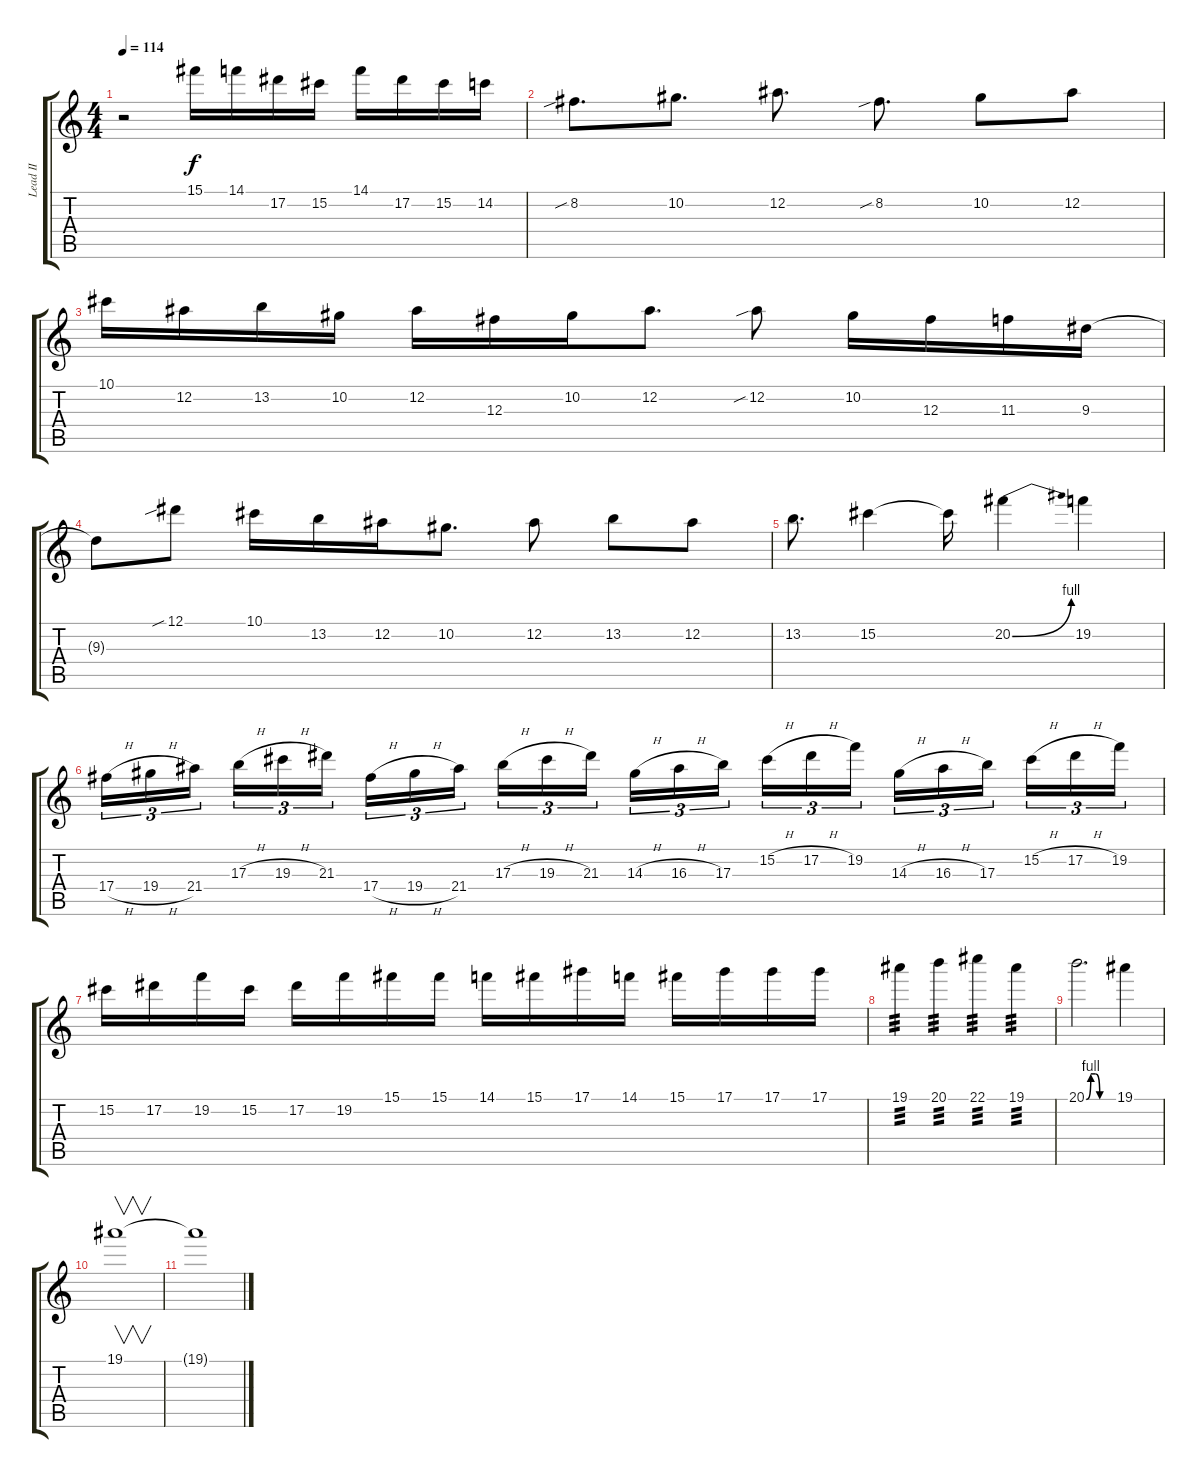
\track ("Lead II" "Lead II") {instrument overdrivenguitar}
\staff {score tabs}
\tuning (Eb4 Bb3 Gb3 Db3 Ab2 Eb2) {hide}
\ts (4 4)
\tempo 114
\clef g2
\ks c
r.2{dy f} 15.1.16 14.1.16 17.2.16 15.2.16 14.1.16 17.2.16 15.2.16 14.2.16 |
8.2{sib}.8{d} 10.2.8{d} 12.2.8{d} 8.2{sib}.8{d} 10.2.8 12.2.8 |
10.1.16 12.2.16 13.2.16 10.2.16 12.2.16 12.3.16 10.2.16 12.2.8{d} 12.2{sib}.8 10.2.16 12.3.16 11.3.16 9.3.16 |
9.3{t}.8 12.1{sib}.8 10.1.16 13.2.16 12.2.16 10.2.8{d} 12.2.8 13.2.8 12.2.8 |
13.2.8{d} 15.2.4 15.2{t}.16 20.2{be (bend 0 0 60 4)}.4 19.2.4 |
17.4{h}.16{tu (3 2)} 19.4{h}.16{tu (3 2)} 21.4.16{tu (3 2) beam splitsecondary} 17.3{h}.16{tu (3 2)} 19.3{h}.16{tu (3 2)} 21.3.16{tu (3 2)} 17.4{h}.16{tu (3 2)} 19.4{h}.16{tu (3 2)} 21.4.16{tu (3 2) beam splitsecondary} 17.3{h}.16{tu (3 2)} 19.3{h}.16{tu (3 2)} 21.3.16{tu (3 2)} 14.3{h}.16{tu (3 2)} 16.3{h}.16{tu (3 2)} 17.3.16{tu (3 2) beam splitsecondary} 15.2{h}.16{tu (3 2)} 17.2{h}.16{tu (3 2)} 19.2.16{tu (3 2)} 14.3{h}.16{tu (3 2)} 16.3{h}.16{tu (3 2)} 17.3.16{tu (3 2) beam splitsecondary} 15.2{h}.16{tu (3 2)} 17.2{h}.16{tu (3 2)} 19.2.16{tu (3 2)} |
15.2.16 17.2.16 19.2.16 15.2.16 17.2.16 19.2.16 15.1.16 15.1.16 14.1.16 15.1.16 17.1.16 14.1.16 15.1.16 17.1.16 17.1.16 17.1.16 |
19.1.4{tp 3} 20.1.4{tp 3} 22.1.4{tp 3} 19.1.4{tp 3} |
20.1{be (custom 0 0 10 4 20 4 30 0 60 0)}.2{d} 19.1.4 |
19.1.1{v} |
19.1{t}.1
